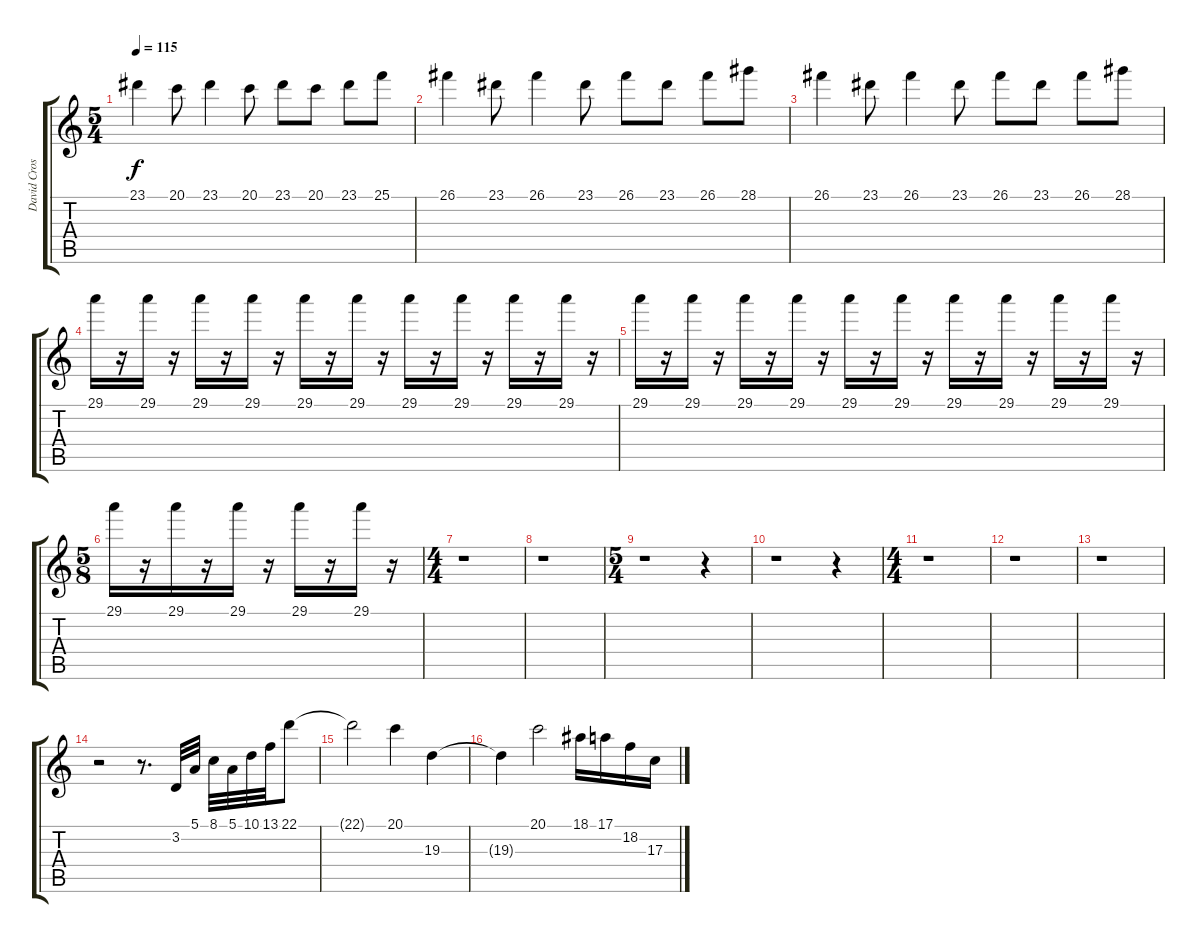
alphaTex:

\track ("David Cross (violin)" "David Cros") {instrument synthstrings1}
\staff {score tabs}
\tuning (E4 B3 G3 D3 A2 E2) {hide}
\ts (5 4)
\tempo 115
\clef g2
\ks c
23.1.4{dy f} 20.1.8 23.1.4 20.1.8 23.1.8 20.1.8 23.1.8 25.1.8 |
26.1.4 23.1.8 26.1.4 23.1.8 26.1.8 23.1.8 26.1.8 28.1.8 |
26.1.4 23.1.8 26.1.4 23.1.8 26.1.8 23.1.8 26.1.8 28.1.8 |
29.1.16 r.16 29.1.16 r.16 29.1.16 r.16 29.1.16 r.16 29.1.16 r.16 29.1.16 r.16 29.1.16 r.16 29.1.16 r.16 29.1.16 r.16 29.1.16 r.16 |
29.1.16 r.16 29.1.16 r.16 29.1.16 r.16 29.1.16 r.16 29.1.16 r.16 29.1.16 r.16 29.1.16 r.16 29.1.16 r.16 29.1.16 r.16 29.1.16 r.16 |
\ts (5 8)
29.1.16 r.16 29.1.16 r.16 29.1.16 r.16 29.1.16 r.16 29.1.16 r.16 |
\ts (4 4)
r.1 |
r.1 |
\ts (5 4)
r.1 r.4 |
r.1 r.4 |
\ts (4 4)
r.1 |
r.1 |
r.1 |
r.2 r.8{d} 3.2.32 5.1.32 8.1.32 5.1.32 10.1.32 13.1.32 22.1.8 |
22.1{t}.2 20.1.4 19.3.4 |
19.3{t}.4 20.1.2 18.1.16 17.1.16 18.2.16 17.3.16
